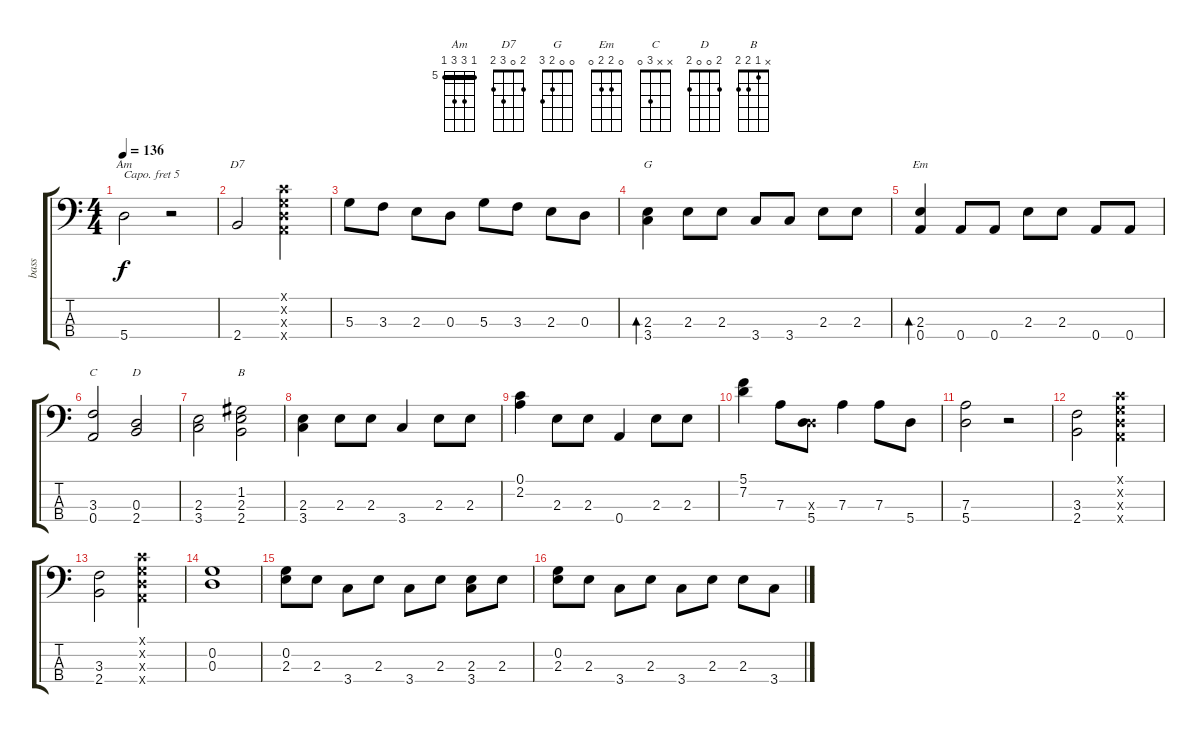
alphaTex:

\track ("bass" "bass") {instrument acousticbass}
\staff {score tabs}
\capo 5
\tuning (G2 D2 A1 E1) {hide}
\chord ("Am" 5 7 7 5) {firstfret 5 barre 5}
\chord ("D7" 2 0 3 2)
\chord ("G" 0 0 2 3)
\chord ("Em" 0 2 2 0)
\chord ("C" x x 3 0)
\chord ("D" 2 0 0 2)
\chord ("B" x 1 2 2)
\ts (4 4)
\tempo 136
\clef f4
\ks c
5.4.2{ch "Am" dy f} r.2 |
2.4.2{ch "D7"} (0.1{x} 0.2{x} 0.3{x} 0.4{x}).2 |
5.3.8{volume 13} 3.3.8 2.3.8 0.3.8 5.3.8 3.3.8 2.3.8 0.3.8 |
(2.3 3.4).4{bd 60 ch "G" volume 8} 2.3.8 2.3.8 3.4.8 3.4.8 2.3.8 2.3.8 |
(2.3 0.4).4{bd 60 ch "Em"} 0.4.8 0.4.8 2.3.8 2.3.8 0.4.8 0.4.8 |
(3.3 0.4).2{ch "C"} (0.3 2.4).2{ch "D"} |
(2.3 3.4).2 (1.2 2.3 2.4).2{ch "B"} |
(2.3 3.4).4 2.3.8 2.3.8 3.4.4 2.3.8 2.3.8 |
(0.1 2.2).4 2.3.8 2.3.8 0.4.4 2.3.8 2.3.8 |
(5.1 7.2).4 7.3.8 (0.3{x} 5.4).8 7.3.4 7.3.8 5.4.8 |
(7.3 5.4).2 r.2 |
(3.3 2.4).2 (0.1{x} 0.2{x} 0.3{x} 0.4{x}).2 |
(3.3 2.4).2 (0.1{x} 0.2{x} 0.3{x} 0.4{x}).2 |
(0.2 0.3).1 |
(0.2 2.3).8 2.3.8 3.4.8 2.3.8 3.4.8 2.3.8 (2.3 3.4).8 2.3.8 |
(0.2 2.3).8 2.3.8 3.4.8 2.3.8 3.4.8 2.3.8 2.3.8 3.4.8
